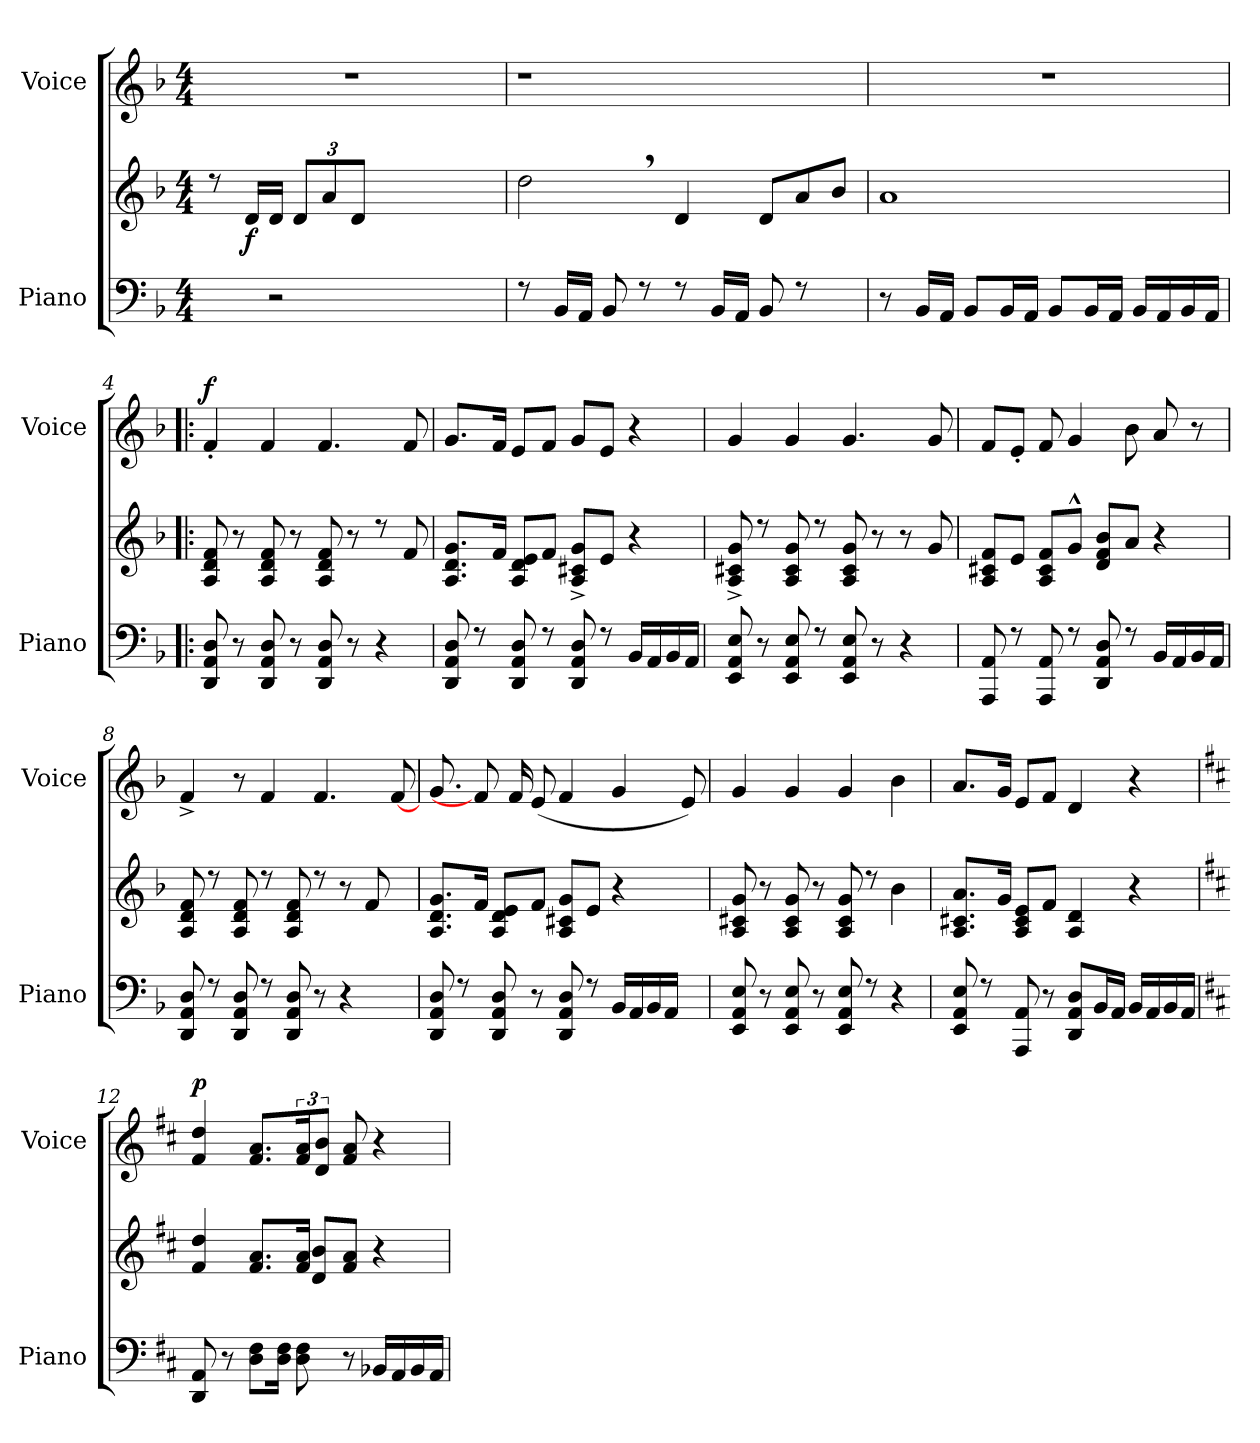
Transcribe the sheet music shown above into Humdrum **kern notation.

**kern	**kern	**dynam	**kern	**dynam
*part2	*part2	*part2	*part1	*part1
*staff3	*staff2	*staff2/3	*staff1	*staff1
*I"Piano	*	*	*I"Voice	*
*I'Piano	*	*	*I'Voice	*
*clefF4	*clefG2	*	*clefG2	*
*k[b-]	*k[b-]	*	*k[b-]	*
*M4/4	*M4/4	*	*M4/4	*
=1	=1	=1	=1	=1
8.ryy	8rcc	.	1r	.
!	!	!LO:DY:b	!	!
.	16d/LL	f	.	.
2r	16d/JJ	.	.	.
.	12d/L	.	.	.
.	12a/	.	.	.
.	12d/J	.	.	.
.	2ryy	.	.	.
4ryy	.	.	.	.
16ryy	.	.	.	.
=2	=2	=2	=2	=2
8rE	2dd,>\	.	1r	.
16BB-/LL	.	.	.	.
16AA/JJ	.	.	.	.
8BB-/	.	.	.	.
8rE	.	.	.	.
8rE	4d/	.	.	.
16BB-/LL	.	.	.	.
16AA/JJ	.	.	.	.
8BB-/	8d/L	.	.	.
8rE	8a/	.	.	.
8ryy	8b-/J	.	8ryy	.
=3	=3	=3	=3	=3
8r	1a	.	1r	.
16BB-/LL	.	.	.	.
16AA/JJ	.	.	.	.
8BB-/L	.	.	.	.
16BB-/L	.	.	.	.
16AA/JJ	.	.	.	.
8BB-/L	.	.	.	.
16BB-/L	.	.	.	.
16AA/JJ	.	.	.	.
16BB-/LL	.	.	.	.
16AA/	.	.	.	.
16BB-/	.	.	.	.
16AA/JJ	.	.	.	.
!!LO:LB:g=z
=4!|:	=4!|:	=4!|:	=4!|:	=4!|:
!	!	!	!	!LO:DY:a
8DD/ 8AA/ 8D/	8A/ 8d/ 8f/	.	4f'</	f
8r	8r	.	.	.
8DD/ 8AA/ 8D/	8A/ 8d/ 8f/	.	4f/	.
8r	8r	.	.	.
8DD/ 8AA/ 8D/	8A/ 8d/ 8f/	.	4.f/	.
8r	8r	.	.	.
4r	8rcc	.	.	.
.	8f/	.	8f/	.
=5	=5	=5	=5	=5
8DD/ 8AA/ 8D/	8.A/ 8.d/ 8.g/L	.	8.g/L	.
8rE	.	.	.	.
.	16f/Jk	.	16f/Jk	.
8DD/ 8AA/ 8D/	8A/ 8d/ 8e/L	.	8e/L	.
8rE	8f/J	.	8f/J	.
8DD/ 8AA/ 8D/	8A/^> 8c#X/^> 8g/^>L	.	8g/L	.
8rE	8e/J	.	8e/J	.
16BB-/LL	4r	.	4r	.
16AA/	.	.	.	.
16BB-/	.	.	.	.
16AA/JJ	.	.	.	.
=6	=6	=6	=6	=6
8EE/ 8AA/ 8E/	8A/^> 8c#X/^> 8g/^>	.	4g/	.
8r	8rcc	.	.	.
8EE/ 8AA/ 8E/	8A/ 8c#/ 8g/	.	4g/	.
8rE	8rcc	.	.	.
8EE/ 8AA/ 8E/	8A/ 8c#/ 8g/	.	4.g/	.
8r	8r	.	.	.
4r	8r	.	.	.
.	8g/	.	8g/	.
!!LO:LB:g=z
=7	=7	=7	=7	=7
8AAA/ 8AA/	8A/ 8c#X/ 8f/L	.	8f/L	.
8rE	8e/J	.	8e'</J	.
8AAA/ 8AA/	8A/ 8c#/ 8f/L	.	8f/	.
8rE	8g^^>/J	.	4g/	.
8DD/ 8AA/ 8D/	8d/ 8f/ 8b-/L	.	.	.
8rE	8a/J	.	8b-\	.
16BB-/LL	4r	.	8a/	.
16AA/	.	.	.	.
16BB-/	.	.	8r	.
16AA/JJ	.	.	.	.
=8	=8	=8	=8	=8
8DD/ 8AA/ 8D/	8A/ 8d/ 8f/	.	4f^</	.
8rE	8rcc	.	.	.
8DD/ 8AA/ 8D/	8A/ 8d/ 8f/	.	8r	.
8rE	8rcc	.	4f/	.
8DD/ 8AA/ 8D/	8A/ 8d/ 8f/	.	.	.
8r	8rcc	.	4.f/	.
4r	8r	.	.	.
.	8f/	.	.	.
8ryy	8ryy	.	[8f/	.
=9	=9	=9	=9	=9
8DD/ 8AA/ 8D/	8.A/ 8.d/ 8.g/L	.	8.g/	.
8rE	.	.	.	.
.	16f/Jk	.	8f/]	.
8DD/ 8AA/ 8D/	8A/ 8d/ 8e/L	.	.	.
.	.	.	16f/	.
8r	8f/J	.	(>8e/	.
8DD/ 8AA/ 8D/	8A/ 8c#X/ 8g/L	.	4f/	.
8rE	8e/J	.	.	.
16BB-/LL	4r	.	4g/	.
16AA/	.	.	.	.
16BB-/	.	.	.	.
16AA/JJ	.	.	.	.
8ryy	8ryy	.	8e/)	.
!!LO:LB:g=z
=10	=10	=10	=10	=10
8EE/ 8AA/ 8E/	8A/ 8c#X/ 8g/	.	4g/	.
8r	8r	.	.	.
8EE/ 8AA/ 8E/	8A/ 8c#/ 8g/	.	4g/	.
8r	8r	.	.	.
8EE/ 8AA/ 8E/	8A/ 8c#/ 8g/	.	4g/	.
8rE	8rcc	.	.	.
4r	4b-\	.	4b-\	.
=11	=11	=11	=11	=11
8EE/ 8AA/ 8E/	8.A/ 8.c#X/ 8.a/L	.	8.a/L	.
8rE	.	.	.	.
.	16g/Jk	.	16g/Jk	.
8AAA/ 8AA/	8A/ 8c#/ 8e/L	.	8e/L	.
8r	8f/J	.	8f/J	.
8DD/ 8AA/ 8D/L	4A/ 4d/	.	4d/	.
16BB-/L	.	.	.	.
16AA/JJ	.	.	.	.
16BB-/LL	4r	.	4r	.
16AA/	.	.	.	.
16BB-/	.	.	.	.
16AA/JJ	.	.	.	.
!!LO:PB:g=z
=12	=12	=12	=12	=12
*k[f#c#]	*k[f#c#]	*	*k[f#c#]	*
*	*^	*	*	*
!	!	!	!	!	!LO:DY:a
8DD/ 8AA/	4f#/ 4dd/	4..ryy	.	4f#/ 4dd/	p
8r	.	.	.	.	.
8D\ 8F#\L	8.f#/ 8.a/L	.	.	8.f#/ 8.a/L	.
16D\ 16F#\Jk	.	.	.	.	.
8D\ 8F#\	16f#/ 16a/Jk	8d/ 8b/L	.	24f#/ 24a/K	.
.	.	.	.	12d/ 12b/J	.
.	4..ryy	.	.	.	.
8r	.	8f#/ 8a/J	.	8f#/ 8a/	.
16BB-X/LL	.	4r	.	4r	.
16AA/	.	.	.	.	.
16BB-/	.	.	.	.	.
16AA/JJ	.	.	.	.	.
*	*v	*v	*	*	*
=	=	=	=	=
*-	*-	*-	*-	*-
